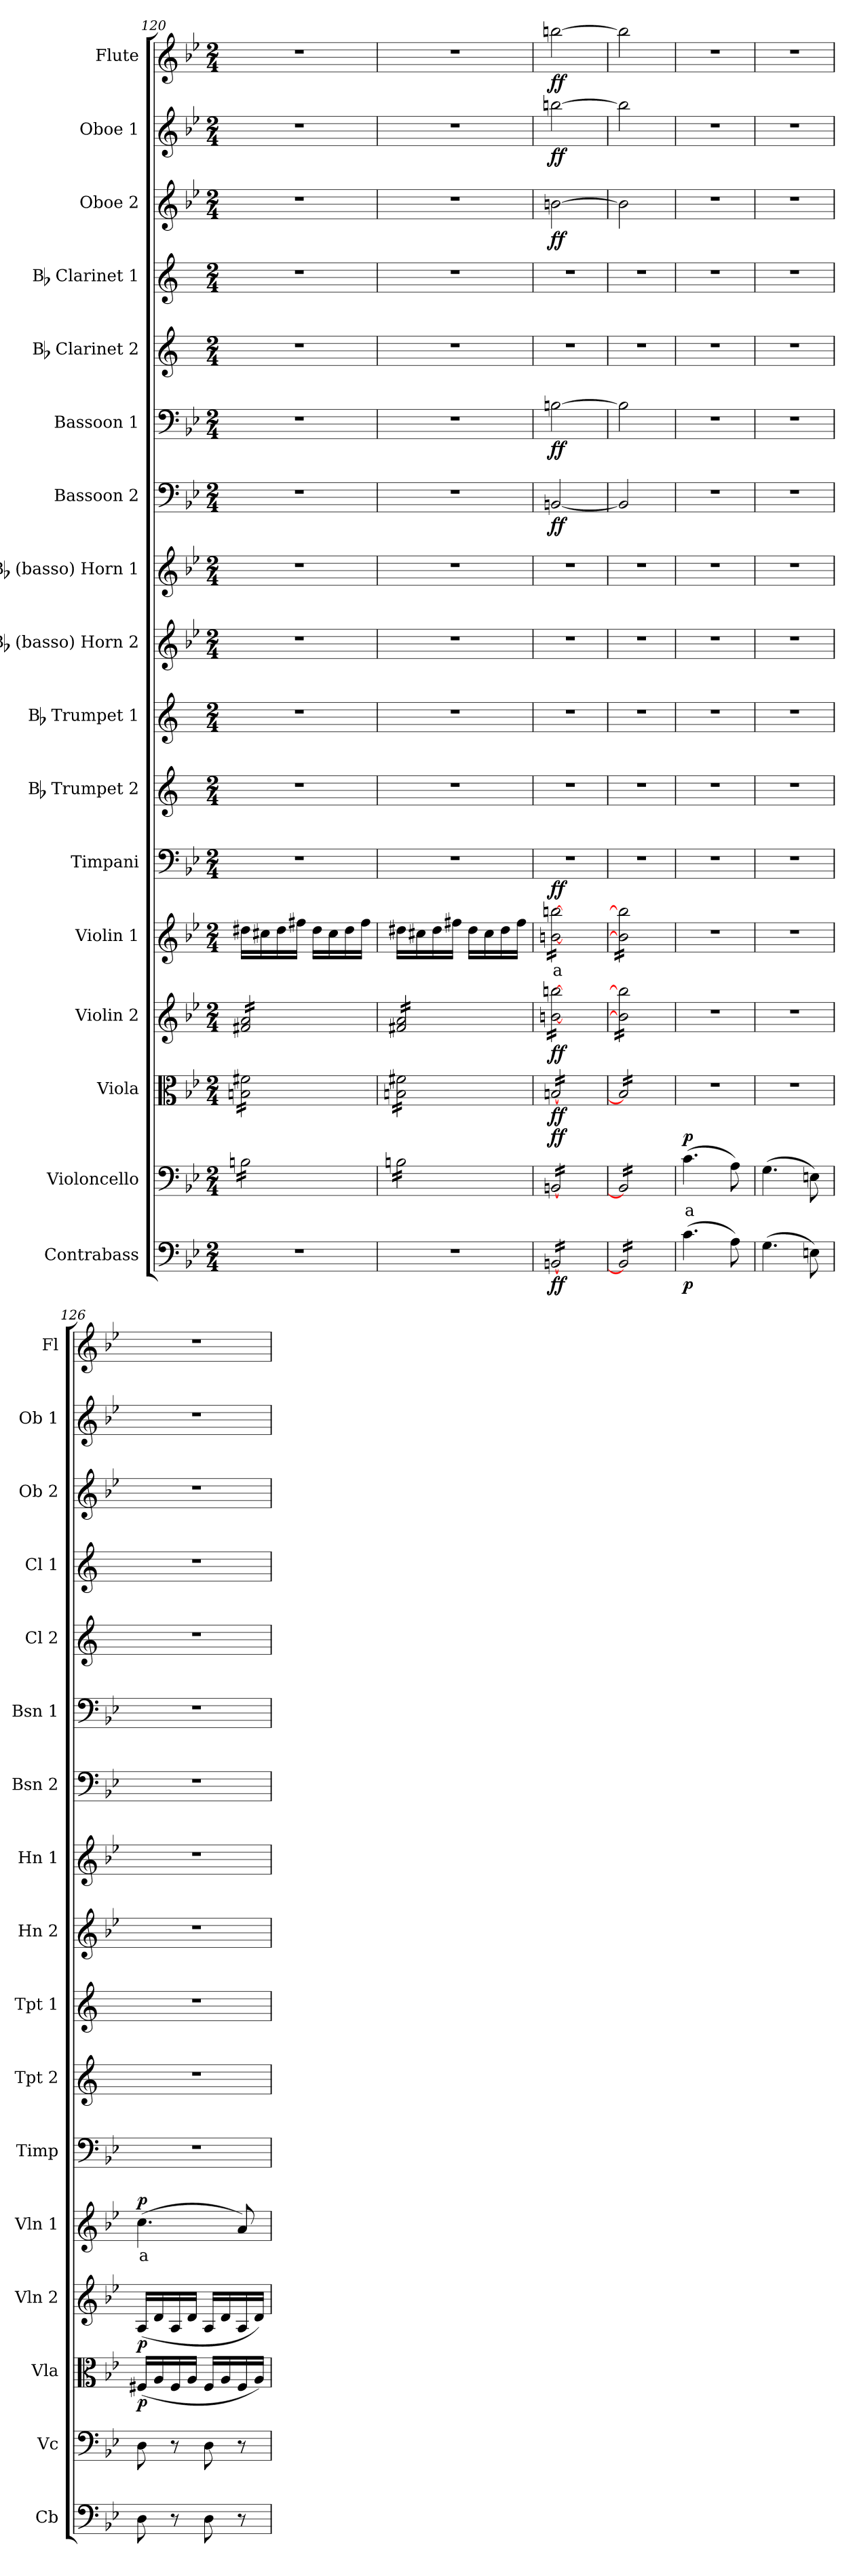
**kern	**dynam	**kern	**text	**dynam	**kern	**dynam	**kern	**dynam	**kern	**text	**dynam	**kern	**kern	**kern	**kern	**kern	**kern	**dynam	**kern	**dynam	**kern	**kern	**kern	**dynam	**kern	**dynam	**kern	**dynam
*part17	*part17	*part16	*part16	*part16	*part15	*part15	*part14	*part14	*part13	*part13	*part13	*part12	*part11	*part10	*part9	*part8	*part7	*part7	*part6	*part6	*part5	*part4	*part3	*part3	*part2	*part2	*part1	*part1
*staff17	*staff17	*staff16	*staff16	*staff16	*staff15	*staff15	*staff14	*staff14	*staff13	*staff13	*staff13	*staff12	*staff11	*staff10	*staff9	*staff8	*staff7	*staff7	*staff6	*staff6	*staff5	*staff4	*staff3	*staff3	*staff2	*staff2	*staff1	*staff1
*I"Contrabass	*	*I"Violoncello	*	*	*I"Viola	*	*I"Violin 2	*	*I"Violin 1	*	*	*I"Timpani	*I"Bb Trumpet 2	*I"Bb Trumpet 1	*I"Bb (basso) Horn 2	*I"Bb (basso) Horn 1	*I"Bassoon 2	*	*I"Bassoon 1	*	*I"Bb Clarinet 2	*I"Bb Clarinet 1	*I"Oboe 2	*	*I"Oboe 1	*	*I"Flute	*
*I'Cb	*	*I'Vc	*	*	*I'Vla	*	*I'Vln 2	*	*I'Vln 1	*	*	*I'Timp	*I'Tpt 2	*I'Tpt 1	*I'Hn 2	*I'Hn 1	*I'Bsn 2	*	*I'Bsn 1	*	*I'Cl 2	*I'Cl 1	*I'Ob 2	*	*I'Ob 1	*	*I'Fl	*
*clefF4	*	*clefF4	*	*	*clefC3	*	*clefG2	*	*clefG2	*	*	*clefF4	*clefG2	*clefG2	*clefG2	*clefG2	*clefF4	*	*clefF4	*	*clefG2	*clefG2	*clefG2	*	*clefG2	*	*clefG2	*
*ITrd7c12	*	*	*	*	*	*	*	*	*	*	*	*	*ITrd1c2	*ITrd1c2	*ITrd8c14	*ITrd8c14	*	*	*	*	*ITrd1c2	*ITrd1c2	*	*	*	*	*	*
*k[b-e-]	*	*k[b-e-]	*	*	*k[b-e-]	*	*k[b-e-]	*	*k[b-e-]	*	*	*k[b-e-]	*k[b-e-]	*k[b-e-]	*k[b-e-]	*k[b-e-]	*k[b-e-]	*	*k[b-e-]	*	*k[b-e-]	*k[b-e-]	*k[b-e-]	*	*k[b-e-]	*	*k[b-e-]	*
*M2/4	*	*M2/4	*	*	*M2/4	*	*M2/4	*	*M2/4	*	*	*M2/4	*M2/4	*M2/4	*M2/4	*M2/4	*M2/4	*	*M2/4	*	*M2/4	*M2/4	*M2/4	*	*M2/4	*	*M2/4	*
=120	=120	=120	=120	=120	=120	=120	=120	=120	=120	=120	=120	=120	=120	=120	=120	=120	=120	=120	=120	=120	=120	=120	=120	=120	=120	=120	=120	=120
!	!	!	!	!LO:DY:b	!	!	!	!	!	!	!	!	!	!	!	!	!	!	!	!	!	!	!	!	!	!	!	!
!	!	!	!	!LO:DY:n=1:b	!	!LO:DY:b	!	!	!	!	!	!	!	!	!	!	!	!	!	!	!	!	!	!	!	!	!	!
!	!	!	!	!	!	!LO:DY:n=1:b	!	!LO:DY:b	!	!	!	!	!	!	!	!	!	!	!	!	!	!	!	!	!	!	!	!
!	!	!	!	!	!	!	!	!LO:DY:n=1:b	!	!	!LO:DY:b	!	!	!	!	!	!	!	!	!	!	!	!	!	!	!	!	!
!	!	!	!	!	!	!	!	!	!	!	!LO:DY:n=1:b	!	!	!	!	!	!	!	!	!	!	!	!	!	!	!	!	!
*	*	*tremolo	*	*	*	*	*	*	*	*	*	*	*	*	*	*	*	*	*	*	*	*	*	*	*	*	*	*
*	*	*	*	*	*tremolo	*	*	*	*	*	*	*	*	*	*	*	*	*	*	*	*	*	*	*	*	*	*	*
*	*	*	*	*	*	*	*tremolo	*	*	*	*	*	*	*	*	*	*	*	*	*	*	*	*	*	*	*	*	*
2r	.	16Bn\LL	.	other-dynamics f	16Bn\ 16f#X\LL	other-dynamics f	16f#X/ 16a/LL	other-dynamics f	16dd#X\LL	.	other-dynamics f	2r	2r	2r	2r	2r	2r	.	2r	.	2r	2r	2r	.	2r	.	2r	.
.	.	16Bn\	.	.	16Bn\ 16f#X\	.	16f#X/ 16a/	.	16cc#X\	.	.	.	.	.	.	.	.	.	.	.	.	.	.	.	.	.	.	.
.	.	16Bn\	.	.	16Bn\ 16f#X\	.	16f#X/ 16a/	.	16dd#\	.	.	.	.	.	.	.	.	.	.	.	.	.	.	.	.	.	.	.
.	.	16Bn\	.	.	16Bn\ 16f#X\	.	16f#X/ 16a/	.	16ff#X\JJ	.	.	.	.	.	.	.	.	.	.	.	.	.	.	.	.	.	.	.
.	.	16Bn\	.	.	16Bn\ 16f#X\	.	16f#X/ 16a/	.	16dd#\LL	.	.	.	.	.	.	.	.	.	.	.	.	.	.	.	.	.	.	.
.	.	16Bn\	.	.	16Bn\ 16f#X\	.	16f#X/ 16a/	.	16cc#\	.	.	.	.	.	.	.	.	.	.	.	.	.	.	.	.	.	.	.
.	.	16Bn\	.	.	16Bn\ 16f#X\	.	16f#X/ 16a/	.	16dd#\	.	.	.	.	.	.	.	.	.	.	.	.	.	.	.	.	.	.	.
.	.	16Bn\JJ	.	.	16Bn\ 16f#X\JJ	.	16f#X/ 16a/JJ	.	16ff#\JJ	.	.	.	.	.	.	.	.	.	.	.	.	.	.	.	.	.	.	.
=121	=121	=121	=121	=121	=121	=121	=121	=121	=121	=121	=121	=121	=121	=121	=121	=121	=121	=121	=121	=121	=121	=121	=121	=121	=121	=121	=121	=121
2r	.	16Bn\LL	.	.	16Bn\ 16f#X\LL	.	16f#X/ 16a/LL	.	16dd#X\LL	.	.	2r	2r	2r	2r	2r	2r	.	2r	.	2r	2r	2r	.	2r	.	2r	.
.	.	16Bn\	.	.	16Bn\ 16f#X\	.	16f#X/ 16a/	.	16cc#X\	.	.	.	.	.	.	.	.	.	.	.	.	.	.	.	.	.	.	.
.	.	16Bn\	.	.	16Bn\ 16f#X\	.	16f#X/ 16a/	.	16dd#\	.	.	.	.	.	.	.	.	.	.	.	.	.	.	.	.	.	.	.
.	.	16Bn\	.	.	16Bn\ 16f#X\	.	16f#X/ 16a/	.	16ff#X\JJ	.	.	.	.	.	.	.	.	.	.	.	.	.	.	.	.	.	.	.
.	.	16Bn\	.	.	16Bn\ 16f#X\	.	16f#X/ 16a/	.	16dd#\LL	.	.	.	.	.	.	.	.	.	.	.	.	.	.	.	.	.	.	.
.	.	16Bn\	.	.	16Bn\ 16f#X\	.	16f#X/ 16a/	.	16cc#\	.	.	.	.	.	.	.	.	.	.	.	.	.	.	.	.	.	.	.
.	.	16Bn\	.	.	16Bn\ 16f#X\	.	16f#X/ 16a/	.	16dd#\	.	.	.	.	.	.	.	.	.	.	.	.	.	.	.	.	.	.	.
.	.	16Bn\JJ	.	.	16Bn\ 16f#X\JJ	.	16f#X/ 16a/JJ	.	16ff#\JJ	.	.	.	.	.	.	.	.	.	.	.	.	.	.	.	.	.	.	.
=122	=122	=122	=122	=122	=122	=122	=122	=122	=122	=122	=122	=122	=122	=122	=122	=122	=122	=122	=122	=122	=122	=122	=122	=122	=122	=122	=122	=122
!	!LO:DY:b	!	!	!LO:DY:b	!	!LO:DY:b	!	!LO:DY:b	!	!LO:LY:b:color=#FF0000	!LO:DY:b	!	!	!	!	!	!	!LO:DY:b	!	!LO:DY:b	!	!	!	!LO:DY:b	!	!LO:DY:b	!	!LO:DY:b
*tremolo	*	*	*	*	*	*	*	*	*	*	*	*	*	*	*	*	*	*	*	*	*	*	*	*	*	*	*	*
*	*	*	*	*	*	*	*	*	*tremolo	*	*	*	*	*	*	*	*	*	*	*	*	*	*	*	*	*	*	*
[16BBBn/LL	ff	[16BBn/LL	.	ff	[16Bn/LL	ff	[16bn\ [16bbn\LL	ff	[16bn\ [16bbn\LL	a	ff	2r	2r	2r	2r	2r	[2BBn/	ff	[2Bn\	ff	2r	2r	[2bn\	ff	[2bbn\	ff	[2bbn\	ff
16BBBn/	.	16BBn/	.	.	16Bn/	.	16bn\ 16bbn\	.	16bn\ 16bbn\	.	.	.	.	.	.	.	.	.	.	.	.	.	.	.	.	.	.	.
16BBBn/	.	16BBn/	.	.	16Bn/	.	16bn\ 16bbn\	.	16bn\ 16bbn\	.	.	.	.	.	.	.	.	.	.	.	.	.	.	.	.	.	.	.
16BBBn/	.	16BBn/	.	.	16Bn/	.	16bn\ 16bbn\	.	16bn\ 16bbn\	.	.	.	.	.	.	.	.	.	.	.	.	.	.	.	.	.	.	.
16BBBn/	.	16BBn/	.	.	16Bn/	.	16bn\ 16bbn\	.	16bn\ 16bbn\	.	.	.	.	.	.	.	.	.	.	.	.	.	.	.	.	.	.	.
16BBBn/	.	16BBn/	.	.	16Bn/	.	16bn\ 16bbn\	.	16bn\ 16bbn\	.	.	.	.	.	.	.	.	.	.	.	.	.	.	.	.	.	.	.
16BBBn/	.	16BBn/	.	.	16Bn/	.	16bn\ 16bbn\	.	16bn\ 16bbn\	.	.	.	.	.	.	.	.	.	.	.	.	.	.	.	.	.	.	.
16BBBn/JJ	.	16BBn/JJ	.	.	16Bn/JJ	.	16bn\ 16bbn\JJ	.	16bn\ 16bbn\JJ	.	.	.	.	.	.	.	.	.	.	.	.	.	.	.	.	.	.	.
=123	=123	=123	=123	=123	=123	=123	=123	=123	=123	=123	=123	=123	=123	=123	=123	=123	=123	=123	=123	=123	=123	=123	=123	=123	=123	=123	=123	=123
16BBB/]LL	.	16BB/]LL	.	.	16B/]LL	.	16b\] 16bb\]LL	.	16b\] 16bb\]LL	.	.	2r	2r	2r	2r	2r	2BB/]	.	2B\]	.	2r	2r	2b\]	.	2bb\]	.	2bb\]	.
16BBB/	.	16BB/	.	.	16B/	.	16b\ 16bb\	.	16b\ 16bb\	.	.	.	.	.	.	.	.	.	.	.	.	.	.	.	.	.	.	.
16BBB/	.	16BB/	.	.	16B/	.	16b\ 16bb\	.	16b\ 16bb\	.	.	.	.	.	.	.	.	.	.	.	.	.	.	.	.	.	.	.
16BBB/	.	16BB/	.	.	16B/	.	16b\ 16bb\	.	16b\ 16bb\	.	.	.	.	.	.	.	.	.	.	.	.	.	.	.	.	.	.	.
16BBB/	.	16BB/	.	.	16B/	.	16b\ 16bb\	.	16b\ 16bb\	.	.	.	.	.	.	.	.	.	.	.	.	.	.	.	.	.	.	.
16BBB/	.	16BB/	.	.	16B/	.	16b\ 16bb\	.	16b\ 16bb\	.	.	.	.	.	.	.	.	.	.	.	.	.	.	.	.	.	.	.
16BBB/	.	16BB/	.	.	16B/	.	16b\ 16bb\	.	16b\ 16bb\	.	.	.	.	.	.	.	.	.	.	.	.	.	.	.	.	.	.	.
16BBB/JJ	.	16BB/JJ	.	.	16B/JJ	.	16b\ 16bb\JJ	.	16b\ 16bb\JJ	.	.	.	.	.	.	.	.	.	.	.	.	.	.	.	.	.	.	.
*	*	*	*	*	*	*	*	*	*Xtremolo	*	*	*	*	*	*	*	*	*	*	*	*	*	*	*	*	*	*	*
*	*	*	*	*	*	*	*Xtremolo	*	*	*	*	*	*	*	*	*	*	*	*	*	*	*	*	*	*	*	*	*
*	*	*	*	*	*Xtremolo	*	*	*	*	*	*	*	*	*	*	*	*	*	*	*	*	*	*	*	*	*	*	*
*	*	*Xtremolo	*	*	*	*	*	*	*	*	*	*	*	*	*	*	*	*	*	*	*	*	*	*	*	*	*	*
*Xtremolo	*	*	*	*	*	*	*	*	*	*	*	*	*	*	*	*	*	*	*	*	*	*	*	*	*	*	*	*
=124	=124	=124	=124	=124	=124	=124	=124	=124	=124	=124	=124	=124	=124	=124	=124	=124	=124	=124	=124	=124	=124	=124	=124	=124	=124	=124	=124	=124
!	!LO:DY:b	!	!LO:LY:b:color=#FF0000	!LO:DY:b	!	!	!	!	!	!	!	!	!	!	!	!	!	!	!	!	!	!	!	!	!	!	!	!
(4.C\	p	(4.c\	a	p	2r	.	2r	.	2r	.	.	2r	2r	2r	2r	2r	2r	.	2r	.	2r	2r	2r	.	2r	.	2r	.
8AA\)	.	8A\)	.	.	.	.	.	.	.	.	.	.	.	.	.	.	.	.	.	.	.	.	.	.	.	.	.	.
=125	=125	=125	=125	=125	=125	=125	=125	=125	=125	=125	=125	=125	=125	=125	=125	=125	=125	=125	=125	=125	=125	=125	=125	=125	=125	=125	=125	=125
(4.GG\	.	(4.G\	.	.	2r	.	2r	.	2r	.	.	2r	2r	2r	2r	2r	2r	.	2r	.	2r	2r	2r	.	2r	.	2r	.
8EEn\)	.	8En\)	.	.	.	.	.	.	.	.	.	.	.	.	.	.	.	.	.	.	.	.	.	.	.	.	.	.
=126	=126	=126	=126	=126	=126	=126	=126	=126	=126	=126	=126	=126	=126	=126	=126	=126	=126	=126	=126	=126	=126	=126	=126	=126	=126	=126	=126	=126
!	!	!	!	!	!	!LO:DY:b	!	!LO:DY:b	!	!LO:LY:b:color=#FF0000	!LO:DY:b	!	!	!	!	!	!	!	!	!	!	!	!	!	!	!	!	!
8DD\	.	8D\	.	.	(16F#X/LL	p	(16A/LL	p	(4.cc\	a	p	2r	2r	2r	2r	2r	2r	.	2r	.	2r	2r	2r	.	2r	.	2r	.
.	.	.	.	.	16A/	.	16d/	.	.	.	.	.	.	.	.	.	.	.	.	.	.	.	.	.	.	.	.	.
8r	.	8r	.	.	16F#/	.	16A/	.	.	.	.	.	.	.	.	.	.	.	.	.	.	.	.	.	.	.	.	.
.	.	.	.	.	16A/JJ	.	16d/JJ	.	.	.	.	.	.	.	.	.	.	.	.	.	.	.	.	.	.	.	.	.
8DD\	.	8D\	.	.	16F#/LL	.	16A/LL	.	.	.	.	.	.	.	.	.	.	.	.	.	.	.	.	.	.	.	.	.
.	.	.	.	.	16A/	.	16d/	.	.	.	.	.	.	.	.	.	.	.	.	.	.	.	.	.	.	.	.	.
8r	.	8r	.	.	16F#/	.	16A/	.	8a/)	.	.	.	.	.	.	.	.	.	.	.	.	.	.	.	.	.	.	.
.	.	.	.	.	16A/JJ)	.	16d/JJ)	.	.	.	.	.	.	.	.	.	.	.	.	.	.	.	.	.	.	.	.	.
=	=	=	=	=	=	=	=	=	=	=	=	=	=	=	=	=	=	=	=	=	=	=	=	=	=	=	=	=
*-	*-	*-	*-	*-	*-	*-	*-	*-	*-	*-	*-	*-	*-	*-	*-	*-	*-	*-	*-	*-	*-	*-	*-	*-	*-	*-	*-	*-
